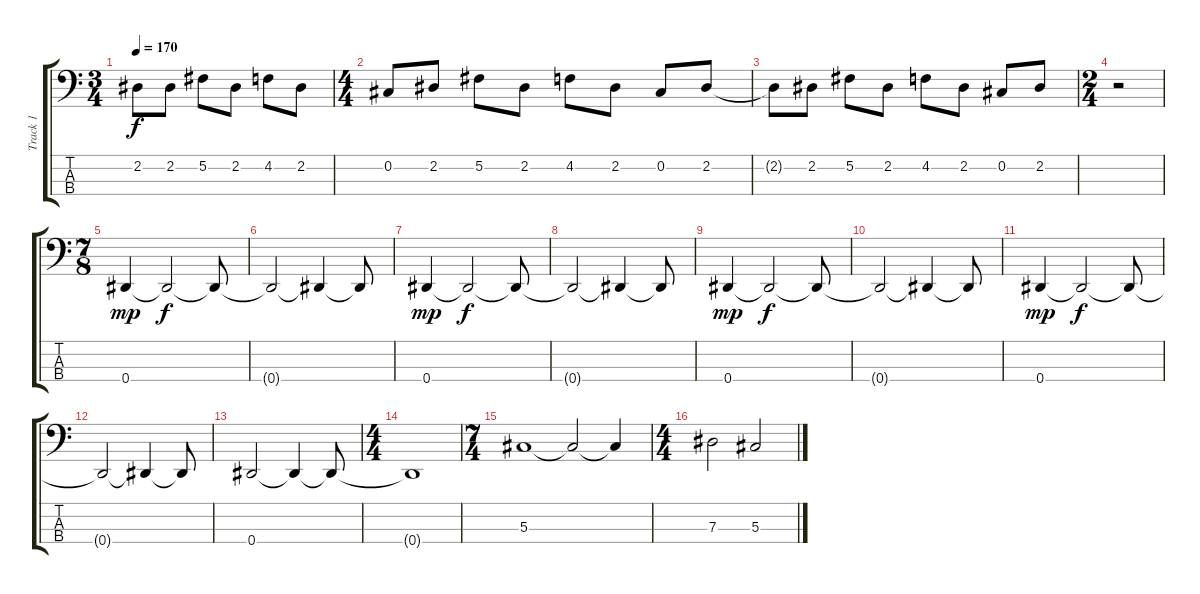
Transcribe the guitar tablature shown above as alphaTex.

\track ("Track 1" "Track 1") {instrument electricbassfinger}
\staff {score tabs}
\tuning (Gb2 Db2 Ab1 Eb1) {hide}
\ts (3 4)
\tempo 170
\clef f4
\ks c
2.2{t}.8{dy f} 2.2.8 5.2.8 2.2.8 4.2.8 2.2.8 |
\ts (4 4)
0.2.8 2.2.8 5.2.8 2.2.8 4.2.8 2.2.8 0.2.8 2.2.8 |
2.2{t}.8 2.2.8 5.2.8 2.2.8 4.2.8 2.2.8 0.2.8 2.2.8 |
\ts (2 4)
r.2 |
\ts (7 8)
0.4.4{dy mp} 0.4{t}.2{dy f} 0.4{t}.8 |
0.4{t}.2 0.4{t}.4 0.4{t}.8 |
0.4.4{dy mp} 0.4{t}.2{dy f} 0.4{t}.8 |
0.4{t}.2 0.4{t}.4 0.4{t}.8 |
0.4.4{dy mp} 0.4{t}.2{dy f} 0.4{t}.8 |
0.4{t}.2 0.4{t}.4 0.4{t}.8 |
0.4.4{dy mp} 0.4{t}.2{dy f} 0.4{t}.8 |
0.4{t}.2 0.4{t}.4 0.4{t}.8 |
0.4.2 0.4{t}.4 0.4{t}.8 |
\ts (4 4)
0.4{t}.1 |
\ts (7 4)
5.3.1 5.3{t}.2 5.3{t}.4 |
\ts (4 4)
7.3.2 5.3.2
